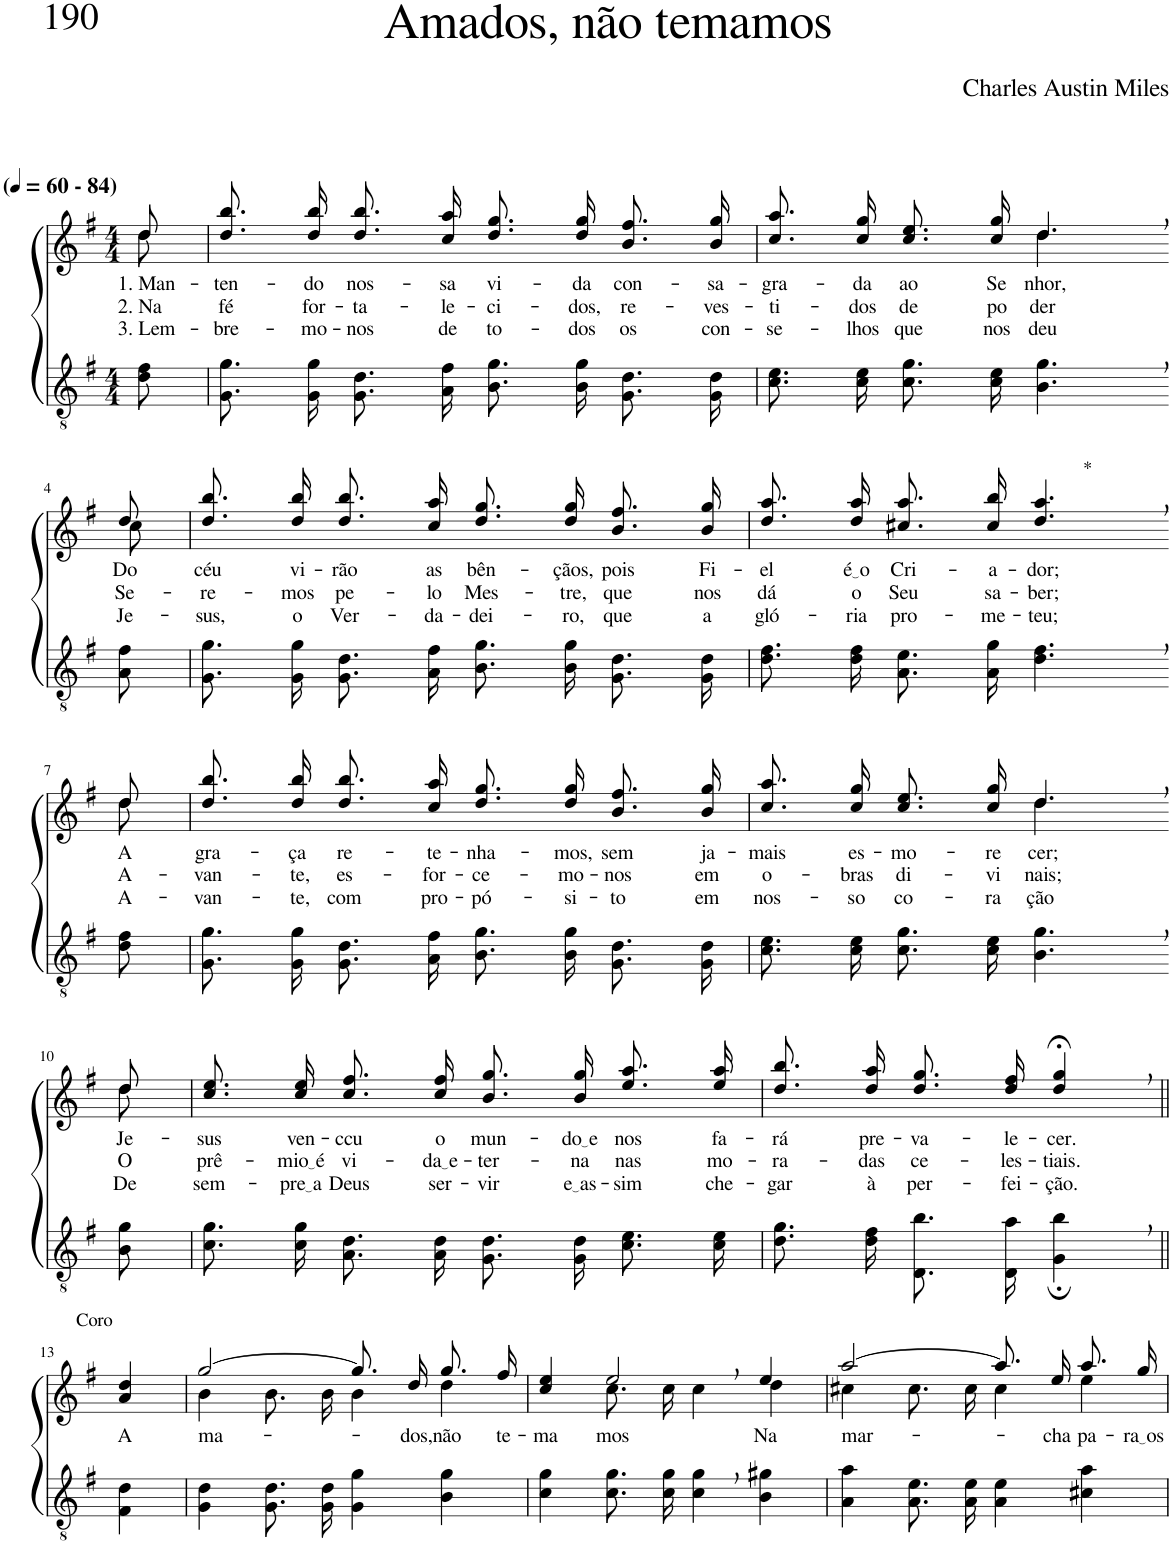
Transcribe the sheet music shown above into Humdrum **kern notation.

**kern	**kern	**text	**text	**text
*part2	*part1	*part1	*part1	*part1
*staff2	*staff1	*staff1	*staff1	*staff1
*I"Parte III e IV	*I"Parte I e II	*	*	*
*clefGv2	*clefG2	*	*	*
*Trd5c9	*Trd5c9	*	*	*
*k[f#]	*k[f#]	*	*	*
*M4/4	*M4/4	*	*	*
*MM60	*MM60	*	*	*
=1	=1	=1	=1	=1
*	*^	*	*	*
!	!LO:TX:a:B:t=(	!	!	!	!
!	!LO:TX:a:B:t=- 84)	!	!	!	!
!	!	!	!LO:LY:b	!LO:LY:b	!LO:LY:b
8d\ 8f#\	8dd/	8dd\	1. Man-	2. Na	3. Lem-
=2	=2	=2	=2	=2	=2
!	!	!	!LO:LY:b	!LO:LY:b	!LO:LY:b
*	*v	*v	*	*	*
8.G\ 8.g\L	8.dd\ 8.bb\L	-ten-	fé	-bre-
!	!	!LO:LY:b	!LO:LY:b	!LO:LY:b
16G\ 16g\Jk	16dd\ 16bb\Jk	-do	for-	-mo-
!	!	!LO:LY:b	!LO:LY:b	!LO:LY:b
8.G\ 8.d\L	8.dd\ 8.bb\L	nos-	-ta-	-nos
!	!	!LO:LY:b	!LO:LY:b	!LO:LY:b
16A\ 16f#\Jk	16cc\ 16aa\Jk	-sa	-le-	de
!	!	!LO:LY:b	!LO:LY:b	!LO:LY:b
8.B\ 8.g\L	8.dd\ 8.gg\L	vi-	-ci-	to-
!	!	!LO:LY:b	!LO:LY:b	!LO:LY:b
16B\ 16g\Jk	16dd\ 16gg\Jk	-da	-dos,	-dos
!	!	!LO:LY:b	!LO:LY:b	!LO:LY:b
8.G\ 8.d\L	8.b\ 8.ff#\L	con-	re-	os
!	!	!LO:LY:b	!LO:LY:b	!LO:LY:b
16G\ 16d\Jk	16b\ 16gg\Jk	-sa-	-ves-	con-
=3	=3	=3	=3	=3
!	!	!LO:LY:b	!LO:LY:b	!LO:LY:b
*	*^	*	*	*
8.c\ 8.e\L	8.cc\ 8.aa\L	2ryy	-gra-	-ti-	-se-
!	!	!	!LO:LY:b	!LO:LY:b	!LO:LY:b
16c\ 16e\Jk	16cc\ 16gg\Jk	.	-da	-dos	-lhos
!	!	!	!LO:LY:b	!LO:LY:b	!LO:LY:b
8.c\ 8.g\L	8.cc\ 8.ee\L	.	ao	de	que
!	!	!	!LO:LY:b	!LO:LY:b	!LO:LY:b
16c\ 16e\Jk	16cc\ 16gg\Jk	.	Se-	po-	nos
!	!	!	!LO:LY:b	!LO:LY:b	!LO:LY:b
4.B\, 4.g\,	4.dd,/	4.dd\	-nhor,	-der	deu
!!LO:LB:g=z	!!
=4-	=4-	=4-	=4-	=4-	=4-
!	!	!	!LO:LY:b	!LO:LY:b	!LO:LY:b
8A\ 8f#\	8dd/	8cc\	Do	Se-	Je-
=5	=5	=5	=5	=5	=5
!	!	!	!LO:LY:b	!LO:LY:b	!LO:LY:b
*	*v	*v	*	*	*
8.G\ 8.g\L	8.dd\ 8.bb\L	céu	-re-	-sus,
!	!	!LO:LY:b	!LO:LY:b	!LO:LY:b
16G\ 16g\Jk	16dd\ 16bb\Jk	vi-	-mos	o
!	!	!LO:LY:b	!LO:LY:b	!LO:LY:b
8.G\ 8.d\L	8.dd\ 8.bb\L	-rão	pe-	Ver-
!	!	!LO:LY:b	!LO:LY:b	!LO:LY:b
16A\ 16f#\Jk	16cc\ 16aa\Jk	as	-lo	-da-
!	!	!LO:LY:b	!LO:LY:b	!LO:LY:b
8.B\ 8.g\L	8.dd\ 8.gg\L	bên-	Mes-	-dei-
!	!	!LO:LY:b	!LO:LY:b	!LO:LY:b
16B\ 16g\Jk	16dd\ 16gg\Jk	-çãos,	-tre,	-ro,
!	!	!LO:LY:b	!LO:LY:b	!LO:LY:b
8.G\ 8.d\L	8.b\ 8.ff#\L	pois	que	que
!	!	!LO:LY:b	!LO:LY:b	!LO:LY:b
16G\ 16d\Jk	16b\ 16gg\Jk	Fi-	nos	a
=6	=6	=6	=6	=6
!	!	!LO:LY:b	!LO:LY:b	!LO:LY:b
8.d\ 8.f#\L	8.dd\ 8.aa\L	-el	dá	gló-
!	!	!LO:LY:b	!LO:LY:b	!LO:LY:b
16d\ 16f#\Jk	16dd\ 16aa\Jk	é o	o	-ria
!	!	!LO:LY:b	!LO:LY:b	!LO:LY:b
8.A\ 8.e\L	8.cc#X\ 8.aa\L	Cri-	Seu	pro-
!	!	!LO:LY:b	!LO:LY:b	!LO:LY:b
16A\ 16g\Jk	16cc#\ 16bb\Jk	-a-	sa-	-me-
!	!LO:TX:a:t=*	!	!	!
!	!	!LO:LY:b	!LO:LY:b	!LO:LY:b
4.d\, 4.f#\,	4.dd/, 4.aa/,	-dor;	-ber;	-teu;
!!LO:LB:g=z
=7-	=7-	=7-	=7-	=7-
*	*^	*	*	*
!	!	!	!LO:LY:b	!LO:LY:b	!LO:LY:b
8d\ 8f#\	8dd/	8dd\	A	A-	A-
=8	=8	=8	=8	=8	=8
!	!	!	!LO:LY:b	!LO:LY:b	!LO:LY:b
*	*v	*v	*	*	*
8.G\ 8.g\L	8.dd\ 8.bb\L	gra-	-van-	-van-
!	!	!LO:LY:b	!LO:LY:b	!LO:LY:b
16G\ 16g\Jk	16dd\ 16bb\Jk	-ça	-te,	-te,
!	!	!LO:LY:b	!LO:LY:b	!LO:LY:b
8.G\ 8.d\L	8.dd\ 8.bb\L	re-	es-	com
!	!	!LO:LY:b	!LO:LY:b	!LO:LY:b
16A\ 16f#\Jk	16cc\ 16aa\Jk	-te-	-for-	pro-
!	!	!LO:LY:b	!LO:LY:b	!LO:LY:b
8.B\ 8.g\L	8.dd\ 8.gg\L	-nha-	-ce-	-pó-
!	!	!LO:LY:b	!LO:LY:b	!LO:LY:b
16B\ 16g\Jk	16dd\ 16gg\Jk	-mos,	-mo-	-si-
!	!	!LO:LY:b	!LO:LY:b	!LO:LY:b
8.G\ 8.d\L	8.b\ 8.ff#\L	sem	-nos	-to
!	!	!LO:LY:b	!LO:LY:b	!LO:LY:b
16G\ 16d\Jk	16b\ 16gg\Jk	ja-	em	em
=9	=9	=9	=9	=9
!	!	!LO:LY:b	!LO:LY:b	!LO:LY:b
*	*^	*	*	*
8.c\ 8.e\L	8.cc\ 8.aa\L	2ryy	-mais	o-	nos-
!	!	!	!LO:LY:b	!LO:LY:b	!LO:LY:b
16c\ 16e\Jk	16cc\ 16gg\Jk	.	es-	-bras	-so
!	!	!	!LO:LY:b	!LO:LY:b	!LO:LY:b
8.c\ 8.g\L	8.cc\ 8.ee\L	.	-mo-	di-	co-
!	!	!	!LO:LY:b	!LO:LY:b	!LO:LY:b
16c\ 16e\Jk	16cc\ 16gg\Jk	.	-re-	-vi-	-ra-
!	!	!	!LO:LY:b	!LO:LY:b	!LO:LY:b
4.B\, 4.g\,	4.dd,/	4.dd\	-cer;	-nais;	-ção
!!LO:LB:g=z	!!
=10-	=10-	=10-	=10-	=10-	=10-
!	!	!	!LO:LY:b	!LO:LY:b	!LO:LY:b
8B\ 8g\	8dd/	8dd\	Je-	O	De
=11	=11	=11	=11	=11	=11
!	!	!	!LO:LY:b	!LO:LY:b	!LO:LY:b
*	*v	*v	*	*	*
8.c\ 8.g\L	8.cc\ 8.ee\L	-sus	prê-	sem-
!	!	!LO:LY:b	!LO:LY:b	!LO:LY:b
16c\ 16g\Jk	16cc\ 16ee\Jk	ven-	mio é	pre a
!	!	!LO:LY:b	!LO:LY:b	!LO:LY:b
8.A\ 8.d\L	8.cc\ 8.ff#\L	-ccu	vi-	Deus
!	!	!LO:LY:b	!LO:LY:b	!LO:LY:b
16A\ 16d\Jk	16cc\ 16ff#\Jk	o	da e	ser-
!	!	!LO:LY:b	!LO:LY:b	!LO:LY:b
8.G\ 8.d\L	8.b\ 8.gg\L	mun-	-ter-	-vir
!	!	!LO:LY:b	!LO:LY:b	!LO:LY:b
16G\ 16d\Jk	16b\ 16gg\Jk	do e	-na	e as
!	!	!LO:LY:b	!LO:LY:b	!LO:LY:b
8.c\ 8.e\L	8.ee\ 8.aa\L	nos	nas	-sim
!	!	!LO:LY:b	!LO:LY:b	!LO:LY:b
16c\ 16e\Jk	16ee\ 16aa\Jk	fa-	mo-	che-
=12	=12	=12	=12	=12
!	!	!LO:LY:b	!LO:LY:b	!LO:LY:b
8.d\ 8.g\L	8.dd\ 8.bb\L	-rá	-ra-	-gar
!	!	!LO:LY:b	!LO:LY:b	!LO:LY:b
16d\ 16f#\Jk	16dd\ 16aa\Jk	pre-	-das	à
!	!	!LO:LY:b	!LO:LY:b	!LO:LY:b
8.D\ 8.b\L	8.dd\ 8.gg\L	-va-	ce-	per-
!	!	!LO:LY:b	!LO:LY:b	!LO:LY:b
16D\ 16a\Jk	16dd\ 16ff#\Jk	-le-	-les-	-fei-
!	!	!LO:LY:b	!LO:LY:b	!LO:LY:b
4G\;, 4b\;,	4dd/;<, 4gg/;<,	-cer.	-tiais.	-ção.
!!LO:LB:g=z
=13||	=13||	=13||	=13||	=13||
!	!LO:TX:a:t=Coro	!	!	!
!	!	!LO:LY:b	!	!
4F#\ 4d\	4a/ 4dd/	A-	.	.
=14	=14	=14	=14	=14
*	*^	*	*	*
!	!	!	!LO:LY:b	!	!
4G\ 4d\	[2gg/	4b\	-ma-	.	.
8.G\ 8.d\L	.	8.b\L	.	.	.
16G\ 16d\Jk	.	16b\Jk	.	.	.
4G\ 4g\	8.gg/L]	4b\	.	.	.
!	!	!	!LO:LY:b	!	!
.	16dd/Jk	.	-dos,	.	.
!	!	!	!LO:LY:b	!	!
4B\ 4g\	8.gg/L	4dd\	não	.	.
!	!	!	!LO:LY:b	!	!
.	16ff#/Jk	.	te-	.	.
=15	=15	=15	=15	=15	=15
!	!	!	!LO:LY:b	!	!
4c\ 4g\	4cc/ 4ee/	4ryy	-ma-	.	.
!	!	!	!LO:LY:b	!	!
8.c\ 8.g\L	2ee,/	8.cc\L	-mos	.	.
16c\ 16g\Jk	.	16cc\Jk	.	.	.
4c\, 4g\,	.	4cc\	.	.	.
!	!	!	!LO:LY:b	!	!
4B\ 4g#X\	4ee/	4dd\	Na	.	.
=16	=16	=16	=16	=16	=16
!	!	!	!LO:LY:b	!	!
4A\ 4a\	[2aa/	4cc#X\	mar-	.	.
8.A\ 8.e\L	.	8.cc#\L	.	.	.
16A\ 16e\Jk	.	16cc#\Jk	.	.	.
4A\ 4e\	8.aa/L]	4cc#\	.	.	.
!	!	!	!LO:LY:b	!	!
.	16ee/Jk	.	-cha	.	.
!	!	!	!LO:LY:b	!	!
4c#X\ 4a\	8.aa/L	4ee\	pa-	.	.
!	!	!	!LO:LY:b	!	!
.	16gg/Jk	.	ra os	.	.
*	*v	*v	*	*	*
=	=	=	=	=
*-	*-	*-	*-	*-
